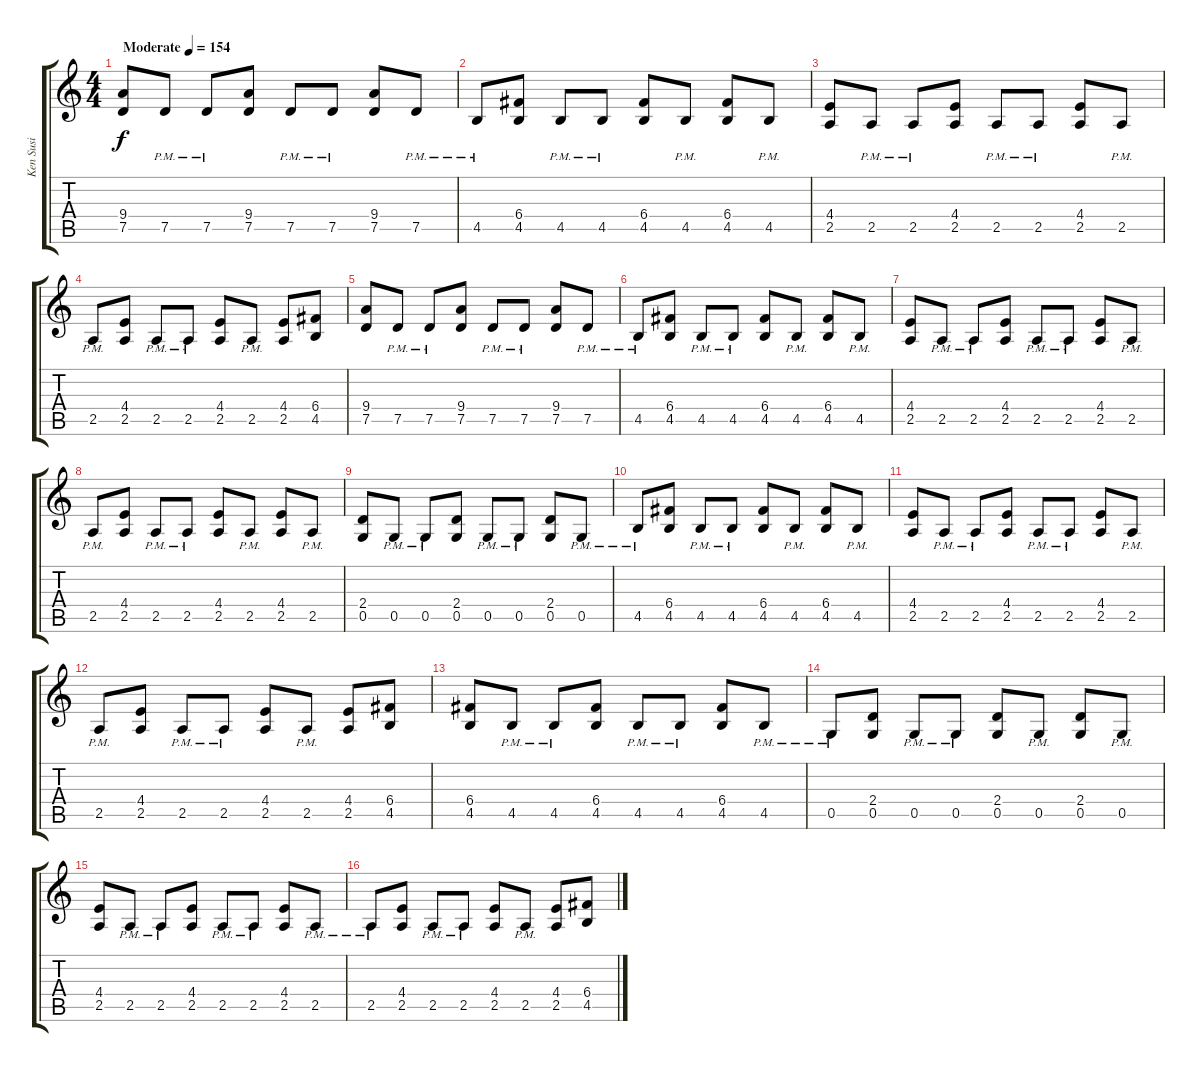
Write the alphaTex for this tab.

\track ("Ken Susi" "Ken Susi") {instrument distortionguitar}
\staff {score tabs}
\tuning (D4 A3 F3 C3 G2 C2) {hide}
\ts (4 4)
\tempo (154 "Moderate")
\clef g2
\ks c
(9.4 7.5).8{dy f instrument distortionguitar} 7.5{pm}.8 7.5{pm}.8 (9.4 7.5).8 7.5{pm}.8 7.5{pm}.8 (9.4 7.5).8 7.5{pm}.8 |
4.5{pm}.8 (6.4 4.5).8 4.5{pm}.8 4.5{pm}.8 (6.4 4.5).8 4.5{pm}.8 (6.4 4.5).8 4.5{pm}.8 |
(4.4 2.5).8 2.5{pm}.8 2.5{pm}.8 (4.4 2.5).8 2.5{pm}.8 2.5{pm}.8 (4.4 2.5).8 2.5{pm}.8 |
2.5{pm}.8 (4.4 2.5).8 2.5{pm}.8 2.5{pm}.8 (4.4 2.5).8 2.5{pm}.8 (4.4 2.5).8 (6.4 4.5).8 |
(9.4 7.5).8 7.5{pm}.8 7.5{pm}.8 (9.4 7.5).8 7.5{pm}.8 7.5{pm}.8 (9.4 7.5).8 7.5{pm}.8 |
4.5{pm}.8 (6.4 4.5).8 4.5{pm}.8 4.5{pm}.8 (6.4 4.5).8 4.5{pm}.8 (6.4 4.5).8 4.5{pm}.8 |
(4.4 2.5).8 2.5{pm}.8 2.5{pm}.8 (4.4 2.5).8 2.5{pm}.8 2.5{pm}.8 (4.4 2.5).8 2.5{pm}.8 |
2.5{pm}.8 (4.4 2.5).8 2.5{pm}.8 2.5{pm}.8 (4.4 2.5).8 2.5{pm}.8 (4.4 2.5).8 2.5{pm}.8 |
(2.4 0.5).8 0.5{pm}.8 0.5{pm}.8 (2.4 0.5).8 0.5{pm}.8 0.5{pm}.8 (2.4 0.5).8 0.5{pm}.8 |
4.5{pm}.8 (6.4 4.5).8 4.5{pm}.8 4.5{pm}.8 (6.4 4.5).8 4.5{pm}.8 (6.4 4.5).8 4.5{pm}.8 |
(4.4 2.5).8 2.5{pm}.8 2.5{pm}.8 (4.4 2.5).8 2.5{pm}.8 2.5{pm}.8 (4.4 2.5).8 2.5{pm}.8 |
2.5{pm}.8 (4.4 2.5).8 2.5{pm}.8 2.5{pm}.8 (4.4 2.5).8 2.5{pm}.8 (4.4 2.5).8 (6.4 4.5).8 |
(6.4 4.5).8 4.5{pm}.8 4.5{pm}.8 (6.4 4.5).8 4.5{pm}.8 4.5{pm}.8 (6.4 4.5).8 4.5{pm}.8 |
0.5{pm}.8 (2.4 0.5).8 0.5{pm}.8 0.5{pm}.8 (2.4 0.5).8 0.5{pm}.8 (2.4 0.5).8 0.5{pm}.8 |
(4.4 2.5).8 2.5{pm}.8 2.5{pm}.8 (4.4 2.5).8 2.5{pm}.8 2.5{pm}.8 (4.4 2.5).8 2.5{pm}.8 |
2.5{pm}.8 (4.4 2.5).8 2.5{pm}.8 2.5{pm}.8 (4.4 2.5).8 2.5{pm}.8 (4.4 2.5).8 (6.4 4.5).8
